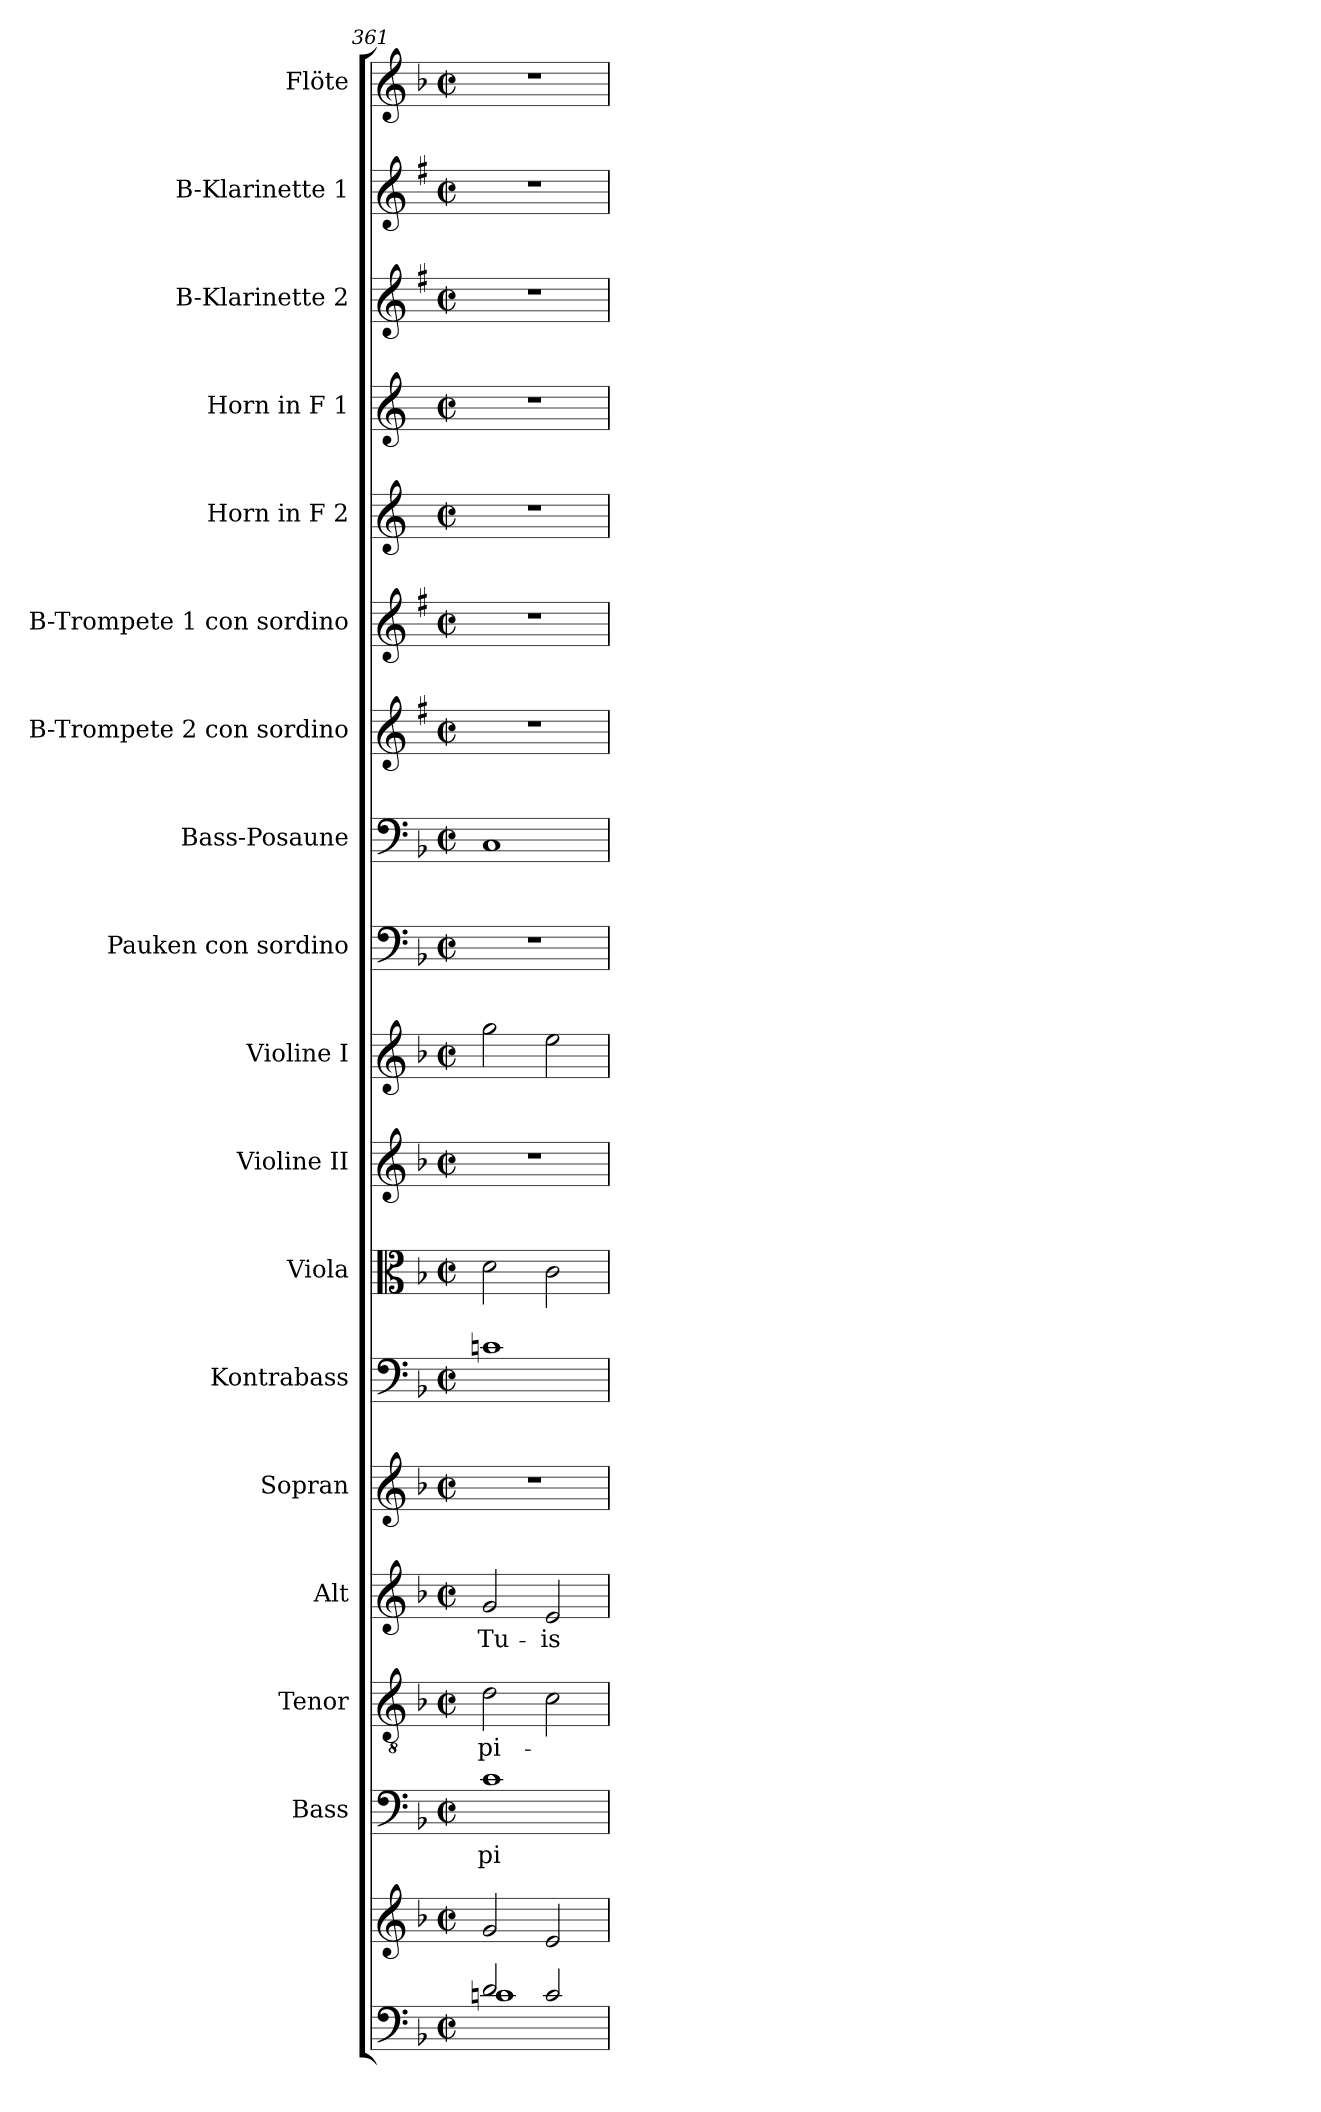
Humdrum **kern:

**kern	**kern	**kern	**text	**kern	**text	**kern	**text	**kern	**kern	**kern	**kern	**kern	**kern	**kern	**kern	**kern	**kern	**kern	**kern	**kern	**kern
*part18	*part18	*part17	*part17	*part16	*part16	*part15	*part15	*part14	*part13	*part12	*part11	*part10	*part9	*part8	*part7	*part6	*part5	*part4	*part3	*part2	*part1
*staff19	*staff18	*staff17	*staff17	*staff16	*staff16	*staff15	*staff15	*staff14	*staff13	*staff12	*staff11	*staff10	*staff9	*staff8	*staff7	*staff6	*staff5	*staff4	*staff3	*staff2	*staff1
*	*	*I"Bass	*	*I"Tenor	*	*I"Alt	*	*I"Sopran	*I"Kontrabass	*I"Viola	*I"Violine II	*I"Violine I	*I"Pauken con sordino	*I"Bass-Posaune	*I"B-Trompete 2 con sordino	*I"B-Trompete 1 con sordino	*I"Horn in F 2	*I"Horn in F 1	*I"B-Klarinette 2	*I"B-Klarinette 1	*I"Flöte
*	*	*I'B.	*	*I'T.	*	*I'A.	*	*I'S.	*I'Kb.	*I'Vla.	*I'Vl. II	*I'Vl. I	*I'Pk.	*I'B. Pos.	*I'B Trp. 2	*I'B Trp. 1	*	*	*I'B Kl. 2	*I'B Kl. 1	*I'Fl.
*clefF4	*clefG2	*clefF4	*	*clefGv2	*	*clefG2	*	*clefG2	*clefF4	*clefC3	*clefG2	*clefG2	*clefF4	*clefF4	*clefG2	*clefG2	*clefG2	*clefG2	*clefG2	*clefG2	*clefG2
*	*	*	*	*	*	*	*	*	*ITrd7c12	*	*	*	*	*	*ITrd1c2	*ITrd1c2	*ITrd4c7	*ITrd4c7	*ITrd1c2	*ITrd1c2	*
*k[b-]	*k[b-]	*k[b-]	*	*k[b-]	*	*k[b-]	*	*k[b-]	*k[b-]	*k[b-]	*k[b-]	*k[b-]	*k[b-]	*k[b-]	*k[b-]	*k[b-]	*k[b-]	*k[b-]	*k[b-]	*k[b-]	*k[b-]
*F:	*F:	*F:	*	*F:	*	*F:	*	*F:	*F:	*F:	*F:	*F:	*F:	*F:	*F:	*F:	*F:	*F:	*F:	*F:	*F:
*M2/2	*M2/2	*M2/2	*	*M2/2	*	*M2/2	*	*M2/2	*M2/2	*M2/2	*M2/2	*M2/2	*M2/2	*M2/2	*M2/2	*M2/2	*M2/2	*M2/2	*M2/2	*M2/2	*M2/2
*met(c|)	*met(c|)	*met(c|)	*	*met(c|)	*	*met(c|)	*	*met(c|)	*met(c|)	*met(c|)	*met(c|)	*met(c|)	*met(c|)	*met(c|)	*met(c|)	*met(c|)	*met(c|)	*met(c|)	*met(c|)	*met(c|)	*met(c|)
=361	=361	=361	=361	=361	=361	=361	=361	=361	=361	=361	=361	=361	=361	=361	=361	=361	=361	=361	=361	=361	=361
*^	*	*	*	*	*	*	*	*	*	*	*	*	*	*	*	*	*	*	*	*	*
!	!	!	!	!LO:LY:b	!	!LO:LY:b	!	!LO:LY:b	!	!	!	!	!	!	!	!	!	!	!	!	!	!
2d/	1cn	2g/	1c	pi-	2d\	pi-	2g/	Tu-	1r	1Cn	2d\	1r	2gg\	1r	1C	1r	1r	1r	1r	1r	1r	1r
!	!	!	!	!	!	!	!	!LO:LY:b	!	!	!	!	!	!	!	!	!	!	!	!	!	!
2c/	.	2e/	.	.	2c\	.	2e/	-is	.	.	2c\	.	2ee\	.	.	.	.	.	.	.	.	.
*v	*v	*	*	*	*	*	*	*	*	*	*	*	*	*	*	*	*	*	*	*	*	*
=	=	=	=	=	=	=	=	=	=	=	=	=	=	=	=	=	=	=	=	=	=
*-	*-	*-	*-	*-	*-	*-	*-	*-	*-	*-	*-	*-	*-	*-	*-	*-	*-	*-	*-	*-	*-
